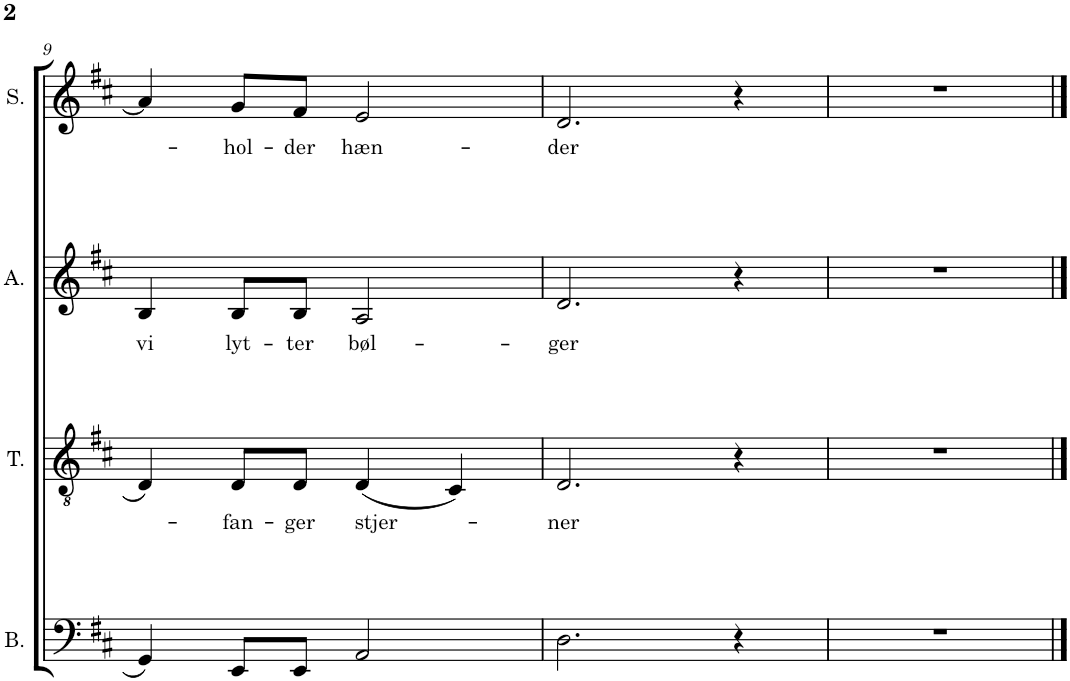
**kern	**kern	**text	**kern	**text	**kern	**text
*part4	*part3	*part3	*part2	*part2	*part1	*part1
*staff4	*staff3	*staff3	*staff2	*staff2	*staff1	*staff1
*I"Bass	*I"Tenor	*	*I"Alto	*	*I"Soprano	*
*I'B.	*I'T.	*	*I'A.	*	*I'S.	*
!!LO:PB:g=z
*clefF4	*clefGv2	*	*clefG2	*	*clefG2	*
*k[f#c#]	*k[f#c#]	*	*k[f#c#]	*	*k[f#c#]	*
*M4/4	*M4/4	*	*M4/4	*	*M4/4	*
=9	=9	=9	=9	=9	=9	=9
!	!	!	!	!LO:LY:b	!	!
4GG/	4D/	.	4B/	vi	4a/]	.
!	!	!LO:LY:b	!	!LO:LY:b	!	!LO:LY:b
8EE/L	8D/L	-fan-	8B/L	lyt-	8g/L	-hol-
!	!	!LO:LY:b	!	!LO:LY:b	!	!LO:LY:b
8EE/J	8D/J	-ger	8B/J	-ter	8f#/J	-der
!	!	!LO:LY:b	!	!LO:LY:b	!	!LO:LY:b
2AA/	(4D/	stjer-	2A/	bøl-	2e/	hæn-
.	4C#/)	.	.	.	.	.
=10	=10	=10	=10	=10	=10	=10
!	!	!LO:LY:b	!	!LO:LY:b	!	!LO:LY:b
2.D\	2.D/	-ner	2.d/	-ger	2.d/	-der
4r	4r	.	4r	.	4r	.
=11	=11	=11	=11	=11	=11	=11
1r	1r	.	1r	.	1r	.
==	==	==	==	==	==	==
*-	*-	*-	*-	*-	*-	*-
